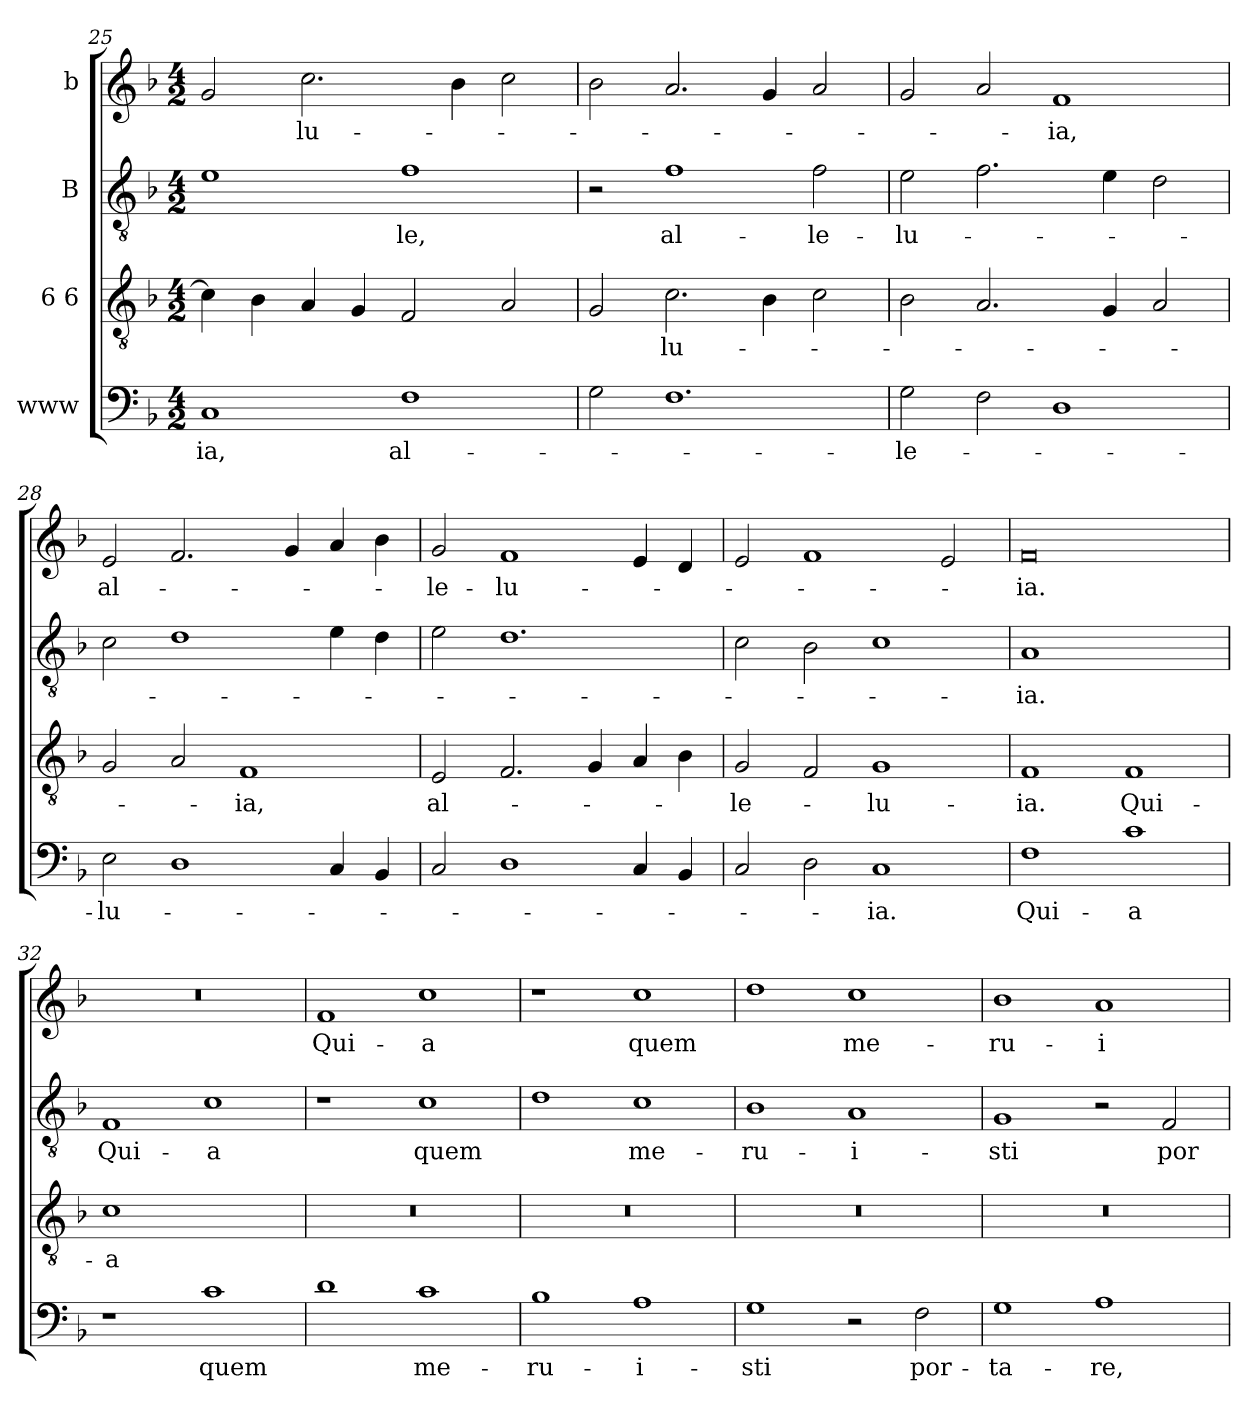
**kern	**text	**kern	**text	**kern	**text	**kern	**text
*part4	*part4	*part3	*part3	*part2	*part2	*part1	*part1
*staff4	*staff4	*staff3	*staff3	*staff2	*staff2	*staff1	*staff1
*I"www	*	*I"6 6	*	*I"B	*	*I"b	*
*clefF4	*	*clefGv2	*	*clefGv2	*	*clefG2	*
*k[b-]	*	*k[b-]	*	*k[b-]	*	*k[b-]	*
*M4/2	*	*M4/2	*	*M4/2	*	*M4/2	*
=25	=25	=25	=25	=25	=25	=25	=25
!	!LO:LY:b	!	!	!	!	!	!
1C	-ia,	4c\]	.	1e	.	2g/	.
.	.	4B-\	.	.	.	.	.
!	!	!	!	!	!	!	!LO:LY:b
.	.	4A/	.	.	.	2.cc\	-lu-
.	.	4G/	.	.	.	.	.
!	!LO:LY:b	!	!	!	!LO:LY:b	!	!
1F	al-	2F/	.	1f	-le,	.	.
.	.	.	.	.	.	4b-\	.
.	.	2A/	.	.	.	2cc\	.
=26	=26	=26	=26	=26	=26	=26	=26
2G\	.	2G/	.	2r	.	2b-\	.
!	!	!	!LO:LY:b	!	!LO:LY:b	!	!
1.F	.	2.c\	-lu-	1f	al-	2.a/	.
.	.	4B-\	.	.	.	4g/	.
!	!	!	!	!	!LO:LY:b	!	!
.	.	2c\	.	2f\	-le-	2a/	.
!!LO:LB:g=z
=27	=27	=27	=27	=27	=27	=27	=27
!	!LO:LY:b	!	!	!	!LO:LY:b	!	!
2G\	-le-	2B-\	.	2e\	-lu-	2g/	.
2F\	.	2.A/	.	2.f\	.	2a/	.
!	!	!	!	!	!	!	!LO:LY:b
1D	.	.	.	.	.	1f	-ia,
.	.	4G/	.	4e\	.	.	.
.	.	2A/	.	2d\	.	.	.
=28	=28	=28	=28	=28	=28	=28	=28
!	!LO:LY:b	!	!	!	!	!	!LO:LY:b
2E\	-lu-	2G/	.	2c\	.	2e/	al-
1D	.	2A/	.	1d	.	2.f/	.
!	!	!	!LO:LY:b	!	!	!	!
.	.	1F	-ia,	.	.	.	.
.	.	.	.	.	.	4g/	.
4C/	.	.	.	4e\	.	4a/	.
4BB-/	.	.	.	4d\	.	4b-\	.
=29	=29	=29	=29	=29	=29	=29	=29
!	!	!	!LO:LY:b	!	!	!	!LO:LY:b
2C/	.	2E/	al-	2e\	.	2g/	-le-
!	!	!	!	!	!	!	!LO:LY:b
1D	.	2.F/	.	1.d	.	1f	-lu-
.	.	4G/	.	.	.	.	.
4C/	.	4A/	.	.	.	4e/	.
4BB-/	.	4B-\	.	.	.	4d/	.
=30	=30	=30	=30	=30	=30	=30	=30
!	!	!	!LO:LY:b	!	!	!	!
2C/	.	2G/	-le-	2c\	.	2e/	.
2D\	.	2F/	.	2B-\	.	1f	.
!	!LO:LY:b	!	!LO:LY:b	!	!	!	!
1C	-ia.	1G	-lu-	1c	.	.	.
.	.	.	.	.	.	2e/	.
=31	=31	=31	=31	=31	=31	=31	=31
!	!LO:LY:b	!	!LO:LY:b	!	!LO:LY:b	!	!LO:LY:b
1F	Qui-	1F	-ia.	1A	-ia.	0f	-ia.
!	!LO:LY:b	!	!LO:LY:b	!	!	!	!
1c	-a	1F	Qui-	1ryy	.	.	.
!!LO:LB:g=z
=32	=32	=32	=32	=32	=32	=32	=32
!	!	!	!LO:LY:b	!	!LO:LY:b	!	!
1r	.	1c	-a	1F	Qui-	0r	.
!	!LO:LY:b	!	!	!	!LO:LY:b	!	!
1c	quem	1ryy	.	1c	-a	.	.
=33	=33	=33	=33	=33	=33	=33	=33
!	!	!	!	!	!	!	!LO:LY:b
1d	.	0r	.	1r	.	1f	Qui-
!	!LO:LY:b	!	!	!	!LO:LY:b	!	!LO:LY:b
1c	me-	.	.	1c	quem	1cc	-a
=34	=34	=34	=34	=34	=34	=34	=34
!	!LO:LY:b	!	!	!	!	!	!
1B-	-ru-	0r	.	1d	.	1r	.
!	!LO:LY:b	!	!	!	!LO:LY:b	!	!LO:LY:b
1A	-i-	.	.	1c	me-	1cc	quem
=35	=35	=35	=35	=35	=35	=35	=35
!	!LO:LY:b	!	!	!	!LO:LY:b	!	!
1G	-sti	0r	.	1B-	-ru-	1dd	.
!	!	!	!	!	!LO:LY:b	!	!LO:LY:b
2r	.	.	.	1A	-i-	1cc	me-
!	!LO:LY:b	!	!	!	!	!	!
2F\	por-	.	.	.	.	.	.
=36	=36	=36	=36	=36	=36	=36	=36
!	!LO:LY:b	!	!	!	!LO:LY:b	!	!LO:LY:b
1G	-ta-	0r	.	1G	-sti	1b-	-ru-
!	!LO:LY:b	!	!	!	!	!	!LO:LY:b
1A	-re,	.	.	2r	.	1a	-i-
!	!	!	!	!	!LO:LY:b	!	!
.	.	.	.	2F/	por-	.	.
=	=	=	=	=	=	=	=
*-	*-	*-	*-	*-	*-	*-	*-
